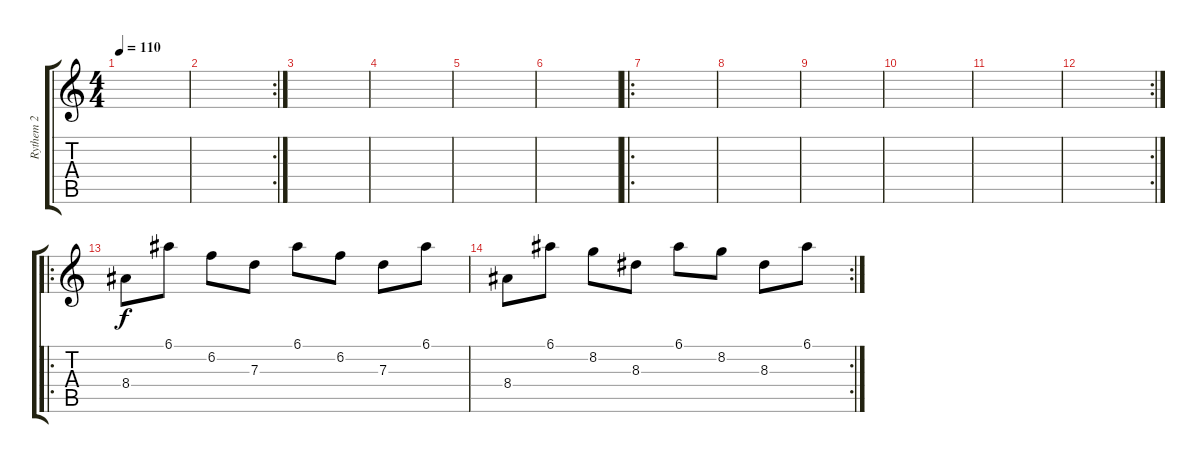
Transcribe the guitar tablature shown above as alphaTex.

\track ("Rythem 2" "Rythem 2") {instrument electricguitarclean}
\staff {score tabs}
\tuning (E4 B3 G3 D3 A2 E2) {hide}
\ts (4 4)
\tempo 110
\clef g2
\ks c
|
\rc 2
|
|
|
|
|
\ro
|
|
|
|
|
\rc 2
|
\ro
8.4.8 6.1.8 6.2.8 7.3.8 6.1.8 6.2.8 7.3.8 6.1.8 |
\rc 2
8.4.8 6.1.8 8.2.8 8.3.8 6.1.8 8.2.8 8.3.8 6.1.8
